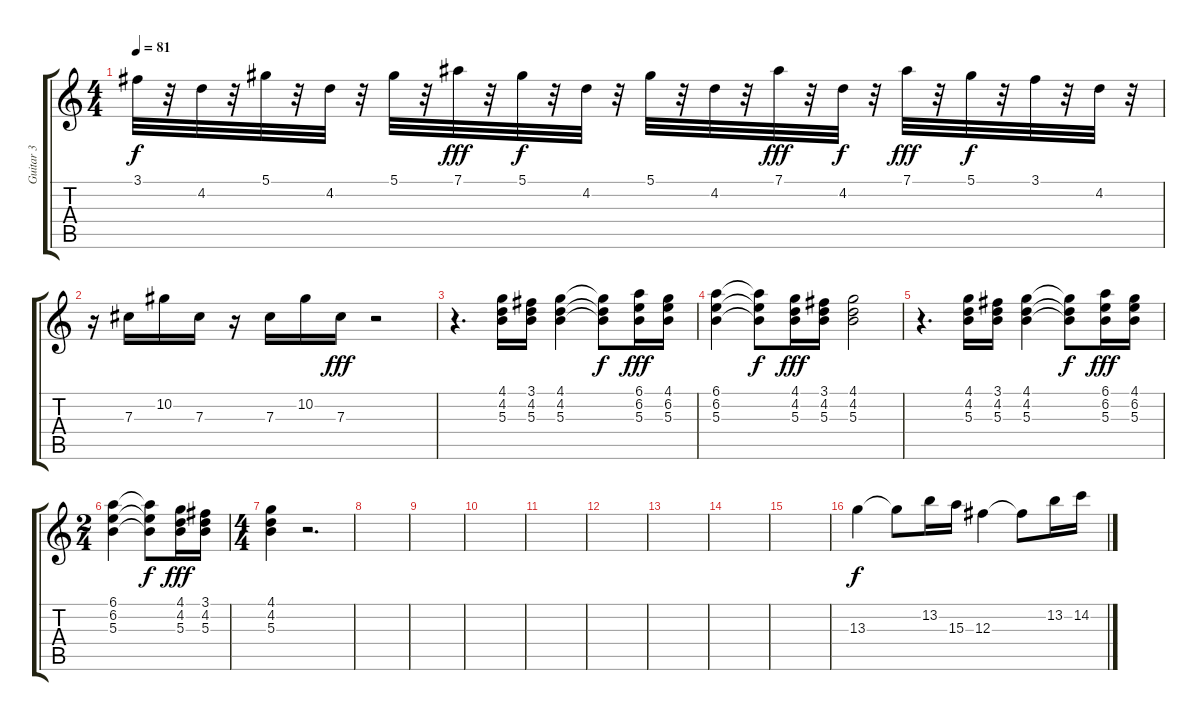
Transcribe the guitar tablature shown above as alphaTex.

\track ("Guitar 3" "Guitar 3") {instrument distortionguitar}
\staff {score tabs}
\tuning (Eb4 Bb3 Gb3 Db3 Ab2 Eb2) {hide}
\ts (4 4)
\tempo 81
\clef g2
\ks c
3.1.32{dy f} r.32 4.2.32 r.32 5.1.32 r.32 4.2.32 r.32 5.1.32 r.32 7.1.32{dy fff} r.32 5.1.32{dy f} r.32 4.2.32 r.32 5.1.32 r.32 4.2.32 r.32 7.1.32{dy fff} r.32 4.2.32{dy f} r.32 7.1.32{dy fff} r.32 5.1.32{dy f} r.32 3.1.32 r.32 4.2.32 r.32 |
r.16 7.3.16 10.2.16 7.3.16 r.16 7.3.16 10.2.16 7.3.16{dy fff} r.2 |
r.4{d} (4.1 4.2 5.3).16 (3.1 4.2 5.3).16 (4.1 4.2 5.3).4 (4.1{t} 4.2{t} 5.3{t}).8{dy f} (6.1 6.2 5.3).16{dy fff} (4.1 6.2 5.3).16 |
(6.1 6.2 5.3).4 (6.1{t} 6.2{t} 5.3{t}).8{dy f} (4.1 4.2 5.3).16{dy fff} (3.1 4.2 5.3).16 (4.1 4.2 5.3).2 |
r.4{d} (4.1 4.2 5.3).16 (3.1 4.2 5.3).16 (4.1 4.2 5.3).4 (4.1{t} 4.2{t} 5.3{t}).8{dy f} (6.1 6.2 5.3).16{dy fff} (4.1 6.2 5.3).16 |
\ts (2 4)
(6.1 6.2 5.3).4 (6.1{t} 6.2{t} 5.3{t}).8{dy f} (4.1 4.2 5.3).16{dy fff} (3.1 4.2 5.3).16 |
\ts (4 4)
(4.1 4.2 5.3).4 r.2{d} |
|
|
|
|
|
|
|
|
13.3.4{dy f} 13.3{t}.8 13.2.16 15.3.16 12.3.4 12.3{t}.8 13.2.16 14.2.16
